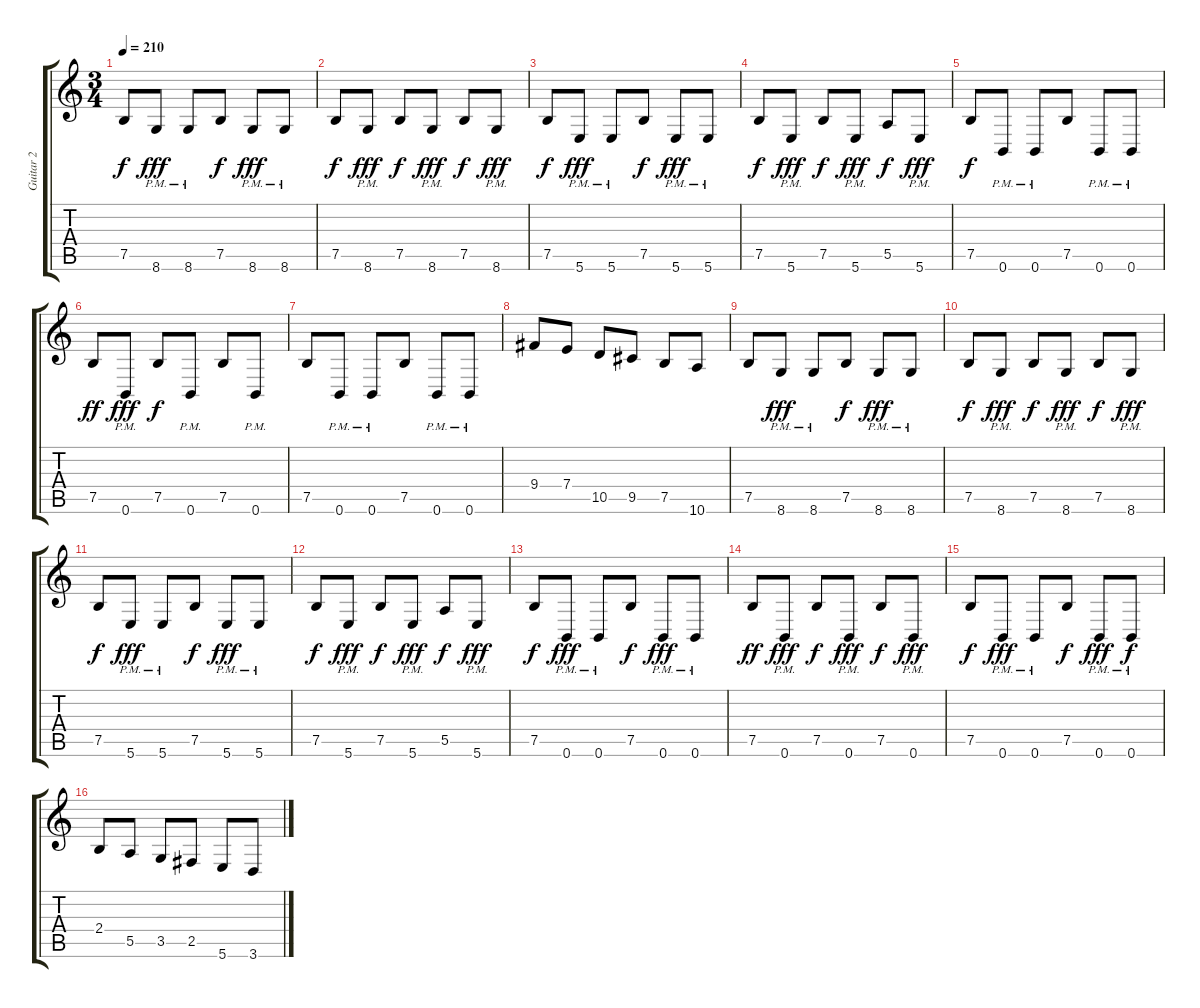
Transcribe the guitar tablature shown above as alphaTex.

\track ("Guitar 2" "Guitar 2") {instrument distortionguitar}
\staff {score tabs}
\tuning (B3 Gb3 D3 A2 E2 B1) {hide}
\ts (3 4)
\tempo 210
\clef g2
\ks c
7.5.8{dy f} 8.6{pm}.8{dy fff} 8.6{pm}.8 7.5.8{dy f} 8.6{pm}.8{dy fff} 8.6{pm}.8 |
7.5.8{dy f} 8.6{pm}.8{dy fff} 7.5.8{dy f} 8.6{pm}.8{dy fff} 7.5.8{dy f} 8.6{pm}.8{dy fff} |
7.5.8{dy f} 5.6{pm}.8{dy fff} 5.6{pm}.8 7.5.8{dy f} 5.6{pm}.8{dy fff} 5.6{pm}.8 |
7.5.8{dy f} 5.6{pm}.8{dy fff} 7.5.8{dy f} 5.6{pm}.8{dy fff} 5.5.8{dy f} 5.6{pm}.8{dy fff} |
7.5.8{dy f} 0.6{pm}.8 0.6{pm}.8 7.5.8 0.6{pm}.8 0.6{pm}.8 |
7.5.8{dy ff} 0.6{pm}.8{dy fff} 7.5.8{dy f} 0.6{pm}.8 7.5.8 0.6{pm}.8 |
7.5.8 0.6{pm}.8 0.6{pm}.8 7.5.8 0.6{pm}.8 0.6{pm}.8 |
9.4.8 7.4.8 10.5.8 9.5.8 7.5.8 10.6.8 |
7.5.8 8.6{pm}.8{dy fff} 8.6{pm}.8 7.5.8{dy f} 8.6{pm}.8{dy fff} 8.6{pm}.8 |
7.5.8{dy f} 8.6{pm}.8{dy fff} 7.5.8{dy f} 8.6{pm}.8{dy fff} 7.5.8{dy f} 8.6{pm}.8{dy fff} |
7.5.8{dy f} 5.6{pm}.8{dy fff} 5.6{pm}.8 7.5.8{dy f} 5.6{pm}.8{dy fff} 5.6{pm}.8 |
7.5.8{dy f} 5.6{pm}.8{dy fff} 7.5.8{dy f} 5.6{pm}.8{dy fff} 5.5.8{dy f} 5.6{pm}.8{dy fff} |
7.5.8{dy f} 0.6{pm}.8{dy fff} 0.6{pm}.8 7.5.8{dy f} 0.6{pm}.8{dy fff} 0.6{pm}.8 |
7.5.8{dy ff} 0.6{pm}.8{dy fff} 7.5.8{dy f} 0.6{pm}.8{dy fff} 7.5.8{dy f} 0.6{pm}.8{dy fff} |
7.5.8{dy f} 0.6{pm}.8{dy fff} 0.6{pm}.8 7.5.8{dy f} 0.6{pm}.8{dy fff} 0.6{pm}.8{dy f} |
2.4.8 5.5.8 3.5.8 2.5.8 5.6.8 3.6.8
